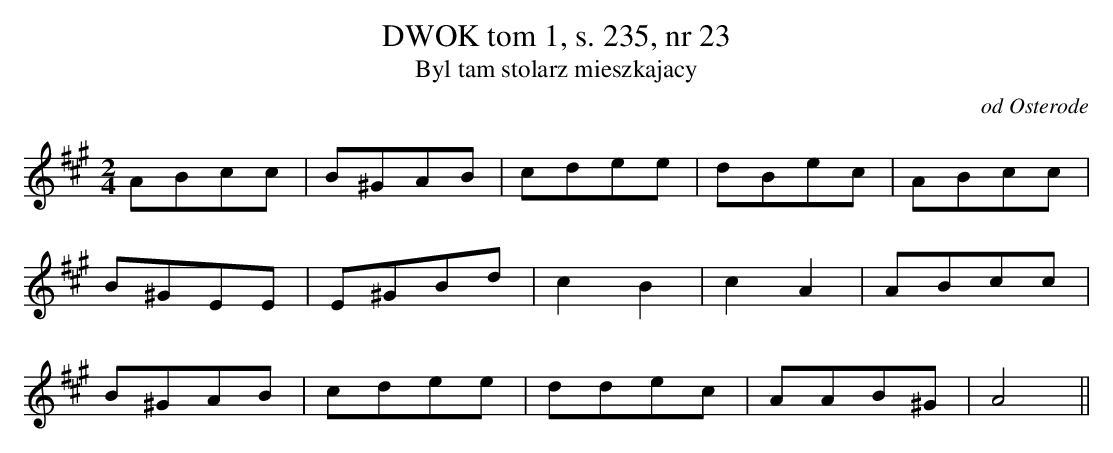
X:1
T:DWOK tom 1, s. 235, nr 23
T:Byl tam stolarz mieszkajacy
O:od Osterode
M:2/4
L:1/8
K:A
ABcc | B^GAB |cdee | dBec |ABcc |
 B^GEE |E^GBd | c2B2 | c2A2 |ABcc |
 B^GAB |cdee | ddec |AAB^G | A4||
